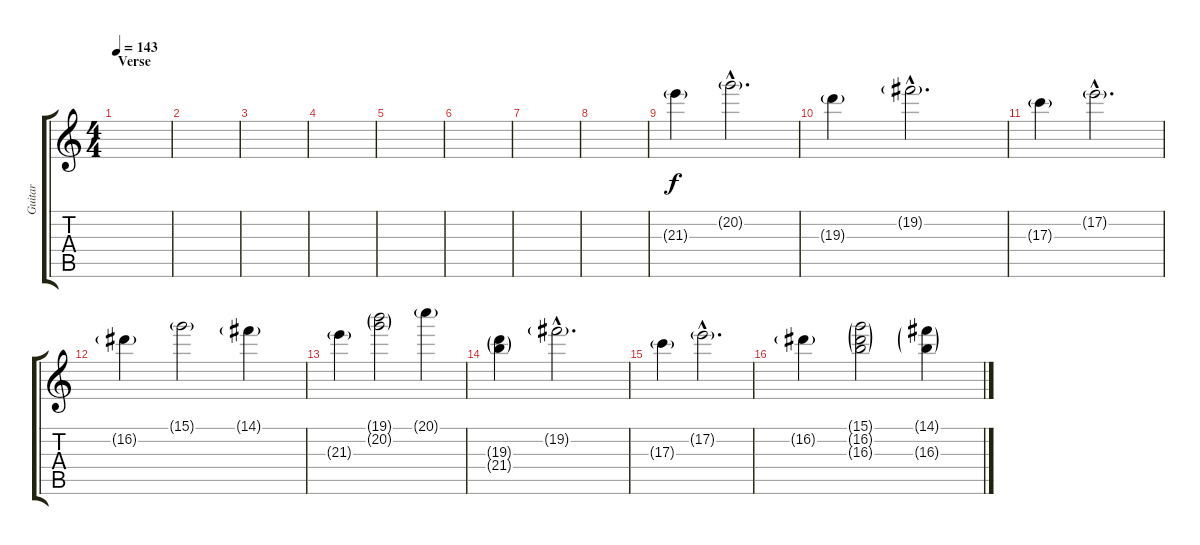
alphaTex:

\track ("Guitar" "Guitar") {instrument overdrivenguitar}
\staff {score tabs}
\tuning (E4 B3 G3 D3 A2 E2) {hide}
\ts (4 4)
\section ("" "Verse")
\tempo 143
\clef g2
\ks c
|
|
|
|
|
|
|
|
21.3{g}.4 20.2{g hac}.2{d} |
19.3{g}.4 19.2{g hac}.2{d} |
17.3{g}.4 17.2{g hac}.2{d} |
16.2{g}.4 15.1{g}.2 14.1{g}.4 |
21.3{g}.4 (19.1{g} 20.2{g}).2 20.1{g}.4 |
(19.3{g} 21.4{g}).4 19.2{g hac}.2{d} |
17.3{g}.4 17.2{g hac}.2{d} |
16.2{g}.4 (15.1{g} 16.2{g} 16.3{g}).2 (14.1{g} 16.3{g}).4
